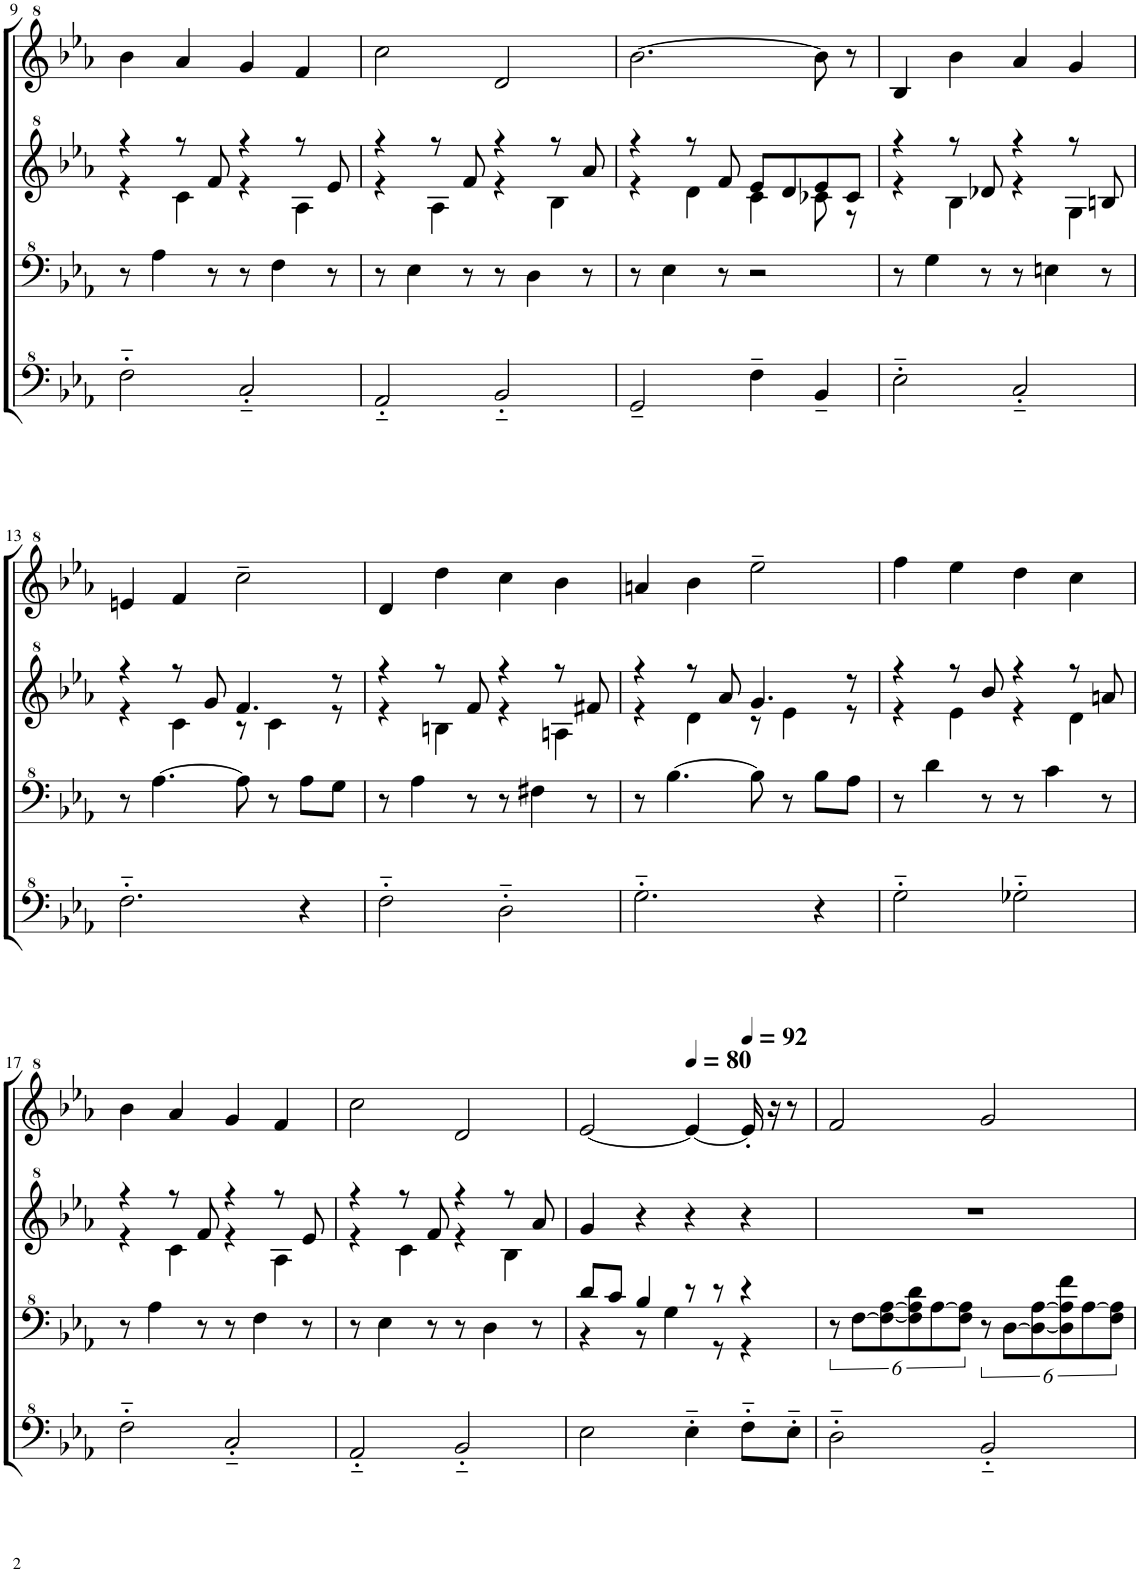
**kern	**kern	**kern	**kern
*part1	*part1	*part1	*part1
*staff4	*staff3	*staff2	*staff1
*I"Model III	*	*	*
!!LO:PB:g=z
*clefF^4	*clefF^4	*clefG^2	*clefG^2
*k[b-e-a-]	*k[b-e-a-]	*k[b-e-a-]	*k[b-e-a-]
*M4/4	*M4/4	*M4/4	*M4/4
=9	=9	=9	=9
*	*	*^	*
2f'~\	8r	4r	4r	4bb-\
.	4a-\	.	.	.
.	.	8r	4cc\	4aa-/
.	8r	8ff/	.	.
2c'~/	8r	4r	4r	4gg/
.	4f\	.	.	.
.	.	8r	4a-\	4ff/
.	8r	8ee-/	.	.
=10	=10	=10	=10	=10
2A-'~/	8r	4r	4r	2ccc\
.	4e-\	.	.	.
.	.	8r	4a-\	.
.	8r	8ff/	.	.
2B-'~/	8r	4r	4r	2dd/
.	4d\	.	.	.
.	.	8r	4b-\	.
.	8r	8aa-/	.	.
=11	=11	=11	=11	=11
2G~/	8r	4r	4r	[2.bb-\
.	4e-\	.	.	.
.	.	8r	4dd\	.
.	8r	8ff/	.	.
4f~\	2r	8ee-/L	4cc\	.
.	.	8dd/	.	.
4B-~/	.	8ee-/	8cc-X\	8bb-\]
.	.	8cc-/J	8r	8r
=12	=12	=12	=12	=12
2e-'~\	8r	4r	4r	4b-/
.	4g\	.	.	.
.	.	8r	4b-\	4bb-\
.	8r	8dd-X/	.	.
2c'~/	8r	4r	4r	4aa-/
.	4en\	.	.	.
.	.	8r	4g\	4gg/
.	8r	8bn/	.	.
!!LO:LB:g=z
=13	=13	=13	=13	=13
2.f'~\	8r	4r	4r	4een/
.	[4.a-\	.	.	.
.	.	8r	4cc\	4ff/
.	.	8gg/	.	.
.	8a-\]	4.ff/	8r	2ccc~\
.	8r	.	4cc\	.
4r	8a-\L	.	.	.
.	8g\J	8r	8r	.
=14	=14	=14	=14	=14
2f'~\	8r	4r	4r	4dd/
.	4a-\	.	.	.
.	.	8r	4bn\	4ddd\
.	8r	8ff/	.	.
2d'~\	8r	4r	4r	4ccc\
.	4f#X\	.	.	.
.	.	8r	4an\	4bb-\
.	8r	8ff#X/	.	.
=15	=15	=15	=15	=15
2.g'~\	8r	4r	4r	4aan/
.	[4.b-\	.	.	.
.	.	8r	4dd\	4bb-\
.	.	8aa-/	.	.
.	8b-\]	4.gg/	8r	2eee-~\
.	8r	.	4ee-\	.
4r	8b-\L	.	.	.
.	8a-\J	8r	8r	.
=16	=16	=16	=16	=16
2g'~\	8r	4r	4r	4fff\
.	4dd\	.	.	.
.	.	8r	4ee-\	4eee-\
.	8r	8bb-/	.	.
2g-X'~\	8r	4r	4r	4ddd\
.	4cc\	.	.	.
.	.	8r	4dd\	4ccc\
.	8r	8aan/	.	.
!!LO:LB:g=z
=17	=17	=17	=17	=17
2f'~\	8r	4r	4r	4bb-\
.	4a-\	.	.	.
.	.	8r	4cc\	4aa-/
.	8r	8ff/	.	.
2c'~/	8r	4r	4r	4gg/
.	4f\	.	.	.
.	.	8r	4a-\	4ff/
.	8r	8ee-/	.	.
=18	=18	=18	=18	=18
2A-'~/	8r	4r	4r	2ccc\
.	4e-\	.	.	.
.	.	8r	4cc\	.
.	8r	8ff/	.	.
2B-'~/	8r	4r	4r	2dd/
.	4d\	.	.	.
.	.	8r	4b-\	.
.	8r	8aa-/	.	.
*	*	*v	*v	*
=19	=19	=19	=19
*	*^	*	*
2e-\	4r	8dd/L	4gg/	[2ee-/
.	.	8cc/J	.	.
.	8r	4b-/	4r	.
.	4g\	.	.	.
*	*	*	*	*MM80
4e-'~\	.	8r	4r	4ee-/_
.	8r	8r	.	.
*	*	*	*	*MM92
8f'~\L	4r	4r	4r	16ee-'/]
.	.	.	.	16r
8e-'~\J	.	.	.	8r
*	*v	*v	*	*
=20	=20	=20	=20
2d'~\	12r	1r	2ff/
.	[12f\L	.	.
.	12f\_ [12a-\	.	.
.	12f\] 12a-\] 12dd\	.	.
.	[12a-\	.	.
.	12f\ 12a-\]J	.	.
2B-'~/	12r	.	2gg/
.	[12d\L	.	.
.	12d\_ [12a-\	.	.
.	12d\] 12a-\] 12ff\	.	.
.	[12a-\	.	.
.	12f\ 12a-\]J	.	.
=	=	=	=
*-	*-	*-	*-
